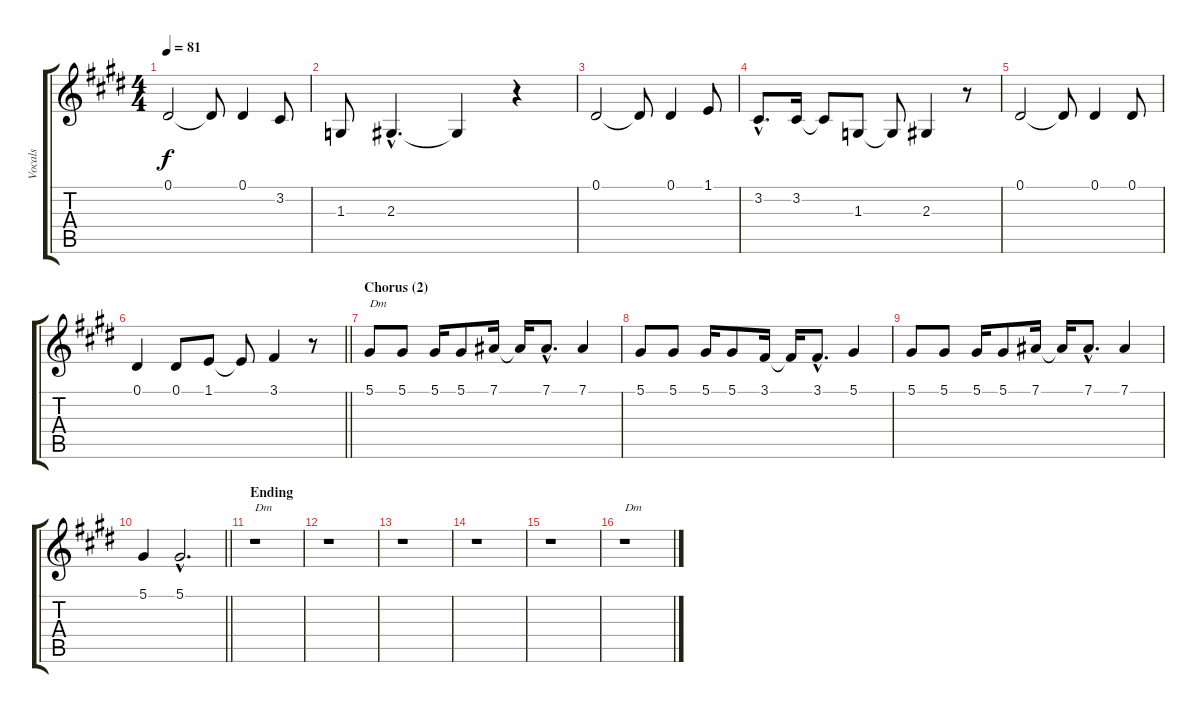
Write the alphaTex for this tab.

\track ("Vocals" "Vocals") {instrument sopranosax}
\staff {score tabs}
\tuning (Eb4 Bb3 Gb3 Db3 Ab2 Eb2) {hide}
\ts (4 4)
\tempo 81
\clef g2
\ks c#minor
0.1.2{dy f} 0.1{t}.8 0.1.4 3.2.8 |
1.3.8 2.3{hac}.4{d} 2.3{t}.4 r.4 |
0.1.2 0.1{t}.8 0.1.4 1.1.8 |
3.2{hac}.8{d} 3.2.16 3.2{t}.8 1.3.8 1.3{t}.8 2.3.4 r.8 |
0.1.2 0.1{t}.8 0.1.4 0.1.8 |
\barLineRight lightlight
0.1.4 0.1.8 1.1.8 1.1{t}.8 3.1.4 r.8 |
\section ("" "Chorus (2)")
5.1.8{txt "Dm"} 5.1.8 5.1.16 5.1.8 7.1.16 7.1{t}.16 7.1{hac}.8{d} 7.1.4 |
5.1.8 5.1.8 5.1.16 5.1.8 3.1.16 3.1{t}.16 3.1{hac}.8{d} 5.1.4 |
5.1.8 5.1.8 5.1.16 5.1.8 7.1.16 7.1{t}.16 7.1{hac}.8{d} 7.1.4 |
\barLineRight lightlight
5.1.4 5.1{hac}.2{d} |
\section ("" "Ending")
r.1{txt "Dm"} |
r.1 |
r.1 |
r.1 |
r.1 |
r.1{txt "Dm"}
